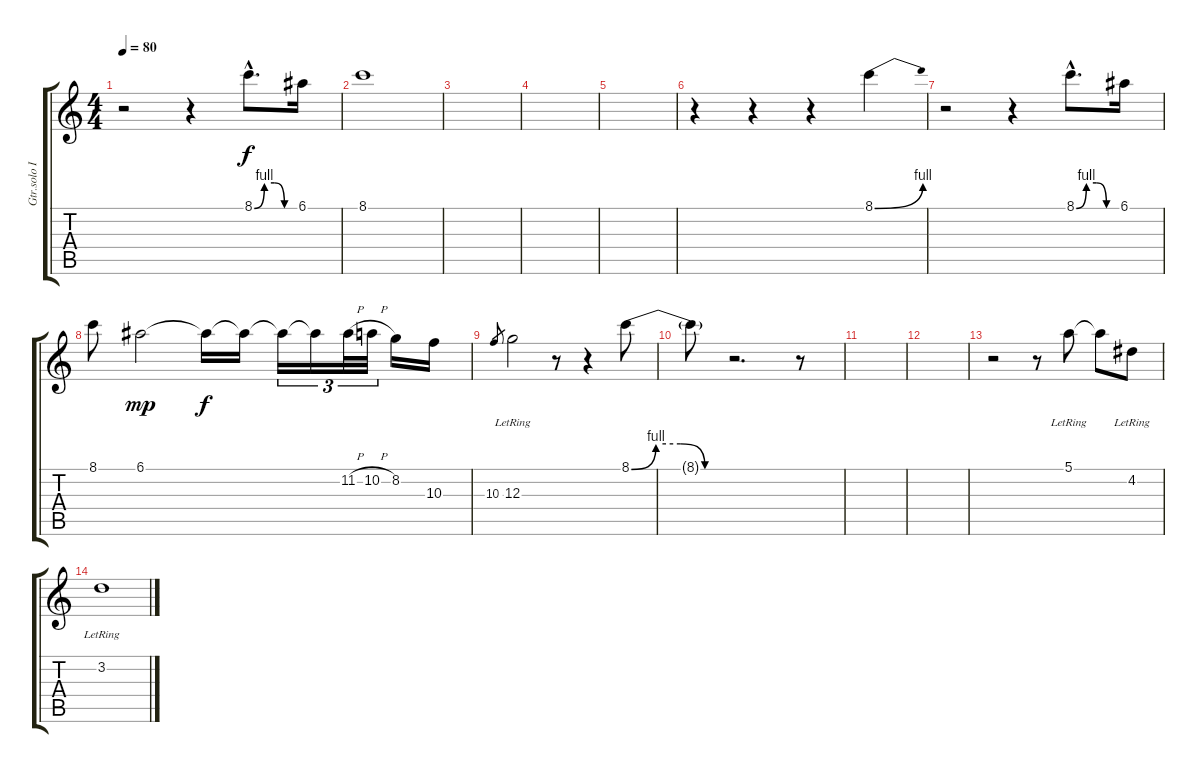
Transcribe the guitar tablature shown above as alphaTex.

\track ("Gtr.solo II" "Gtr.solo I") {instrument electricguitarjazz}
\staff {score tabs}
\tuning (E4 B3 G3 D3 A2 E2) {hide}
\ts (4 4)
\tempo 80
\clef g2
\ks c
r.2{dy f} r.4 8.1{be (custom 0 0 15 4 30 4 45 0 60 0) hac}.8{d} 6.1.16 |
8.1.1 |
|
|
|
r.4 r.4 r.4 8.1{be (bend 0 0 60 4)}.4 |
r.2 r.4 8.1{be (custom 0 0 15 4 30 4 45 0 60 0) hac}.8{d} 6.1.16 |
8.1.8 6.1.2{dy mp} 6.1{t}.16{dy f} 6.1{t}.16 6.1{t}.16{tu (3 2)} 6.1{t}.16{tu (3 2)} 11.2{h}.32{tu (3 2)} 10.2{h}.32{tu (3 2)} 8.2.16 10.3.16 |
10.3.8{gr} 12.3{lr}.2 r.8 r.4 8.1{be (custom 0 0 15 4 30 4 45 0 60 0)}.8 |
8.1{t}.8 r.2{d} r.8 |
|
|
r.2 r.8 5.1{lr}.8 5.1{t}.8 4.2{lr}.8 |
3.2{lr}.1
